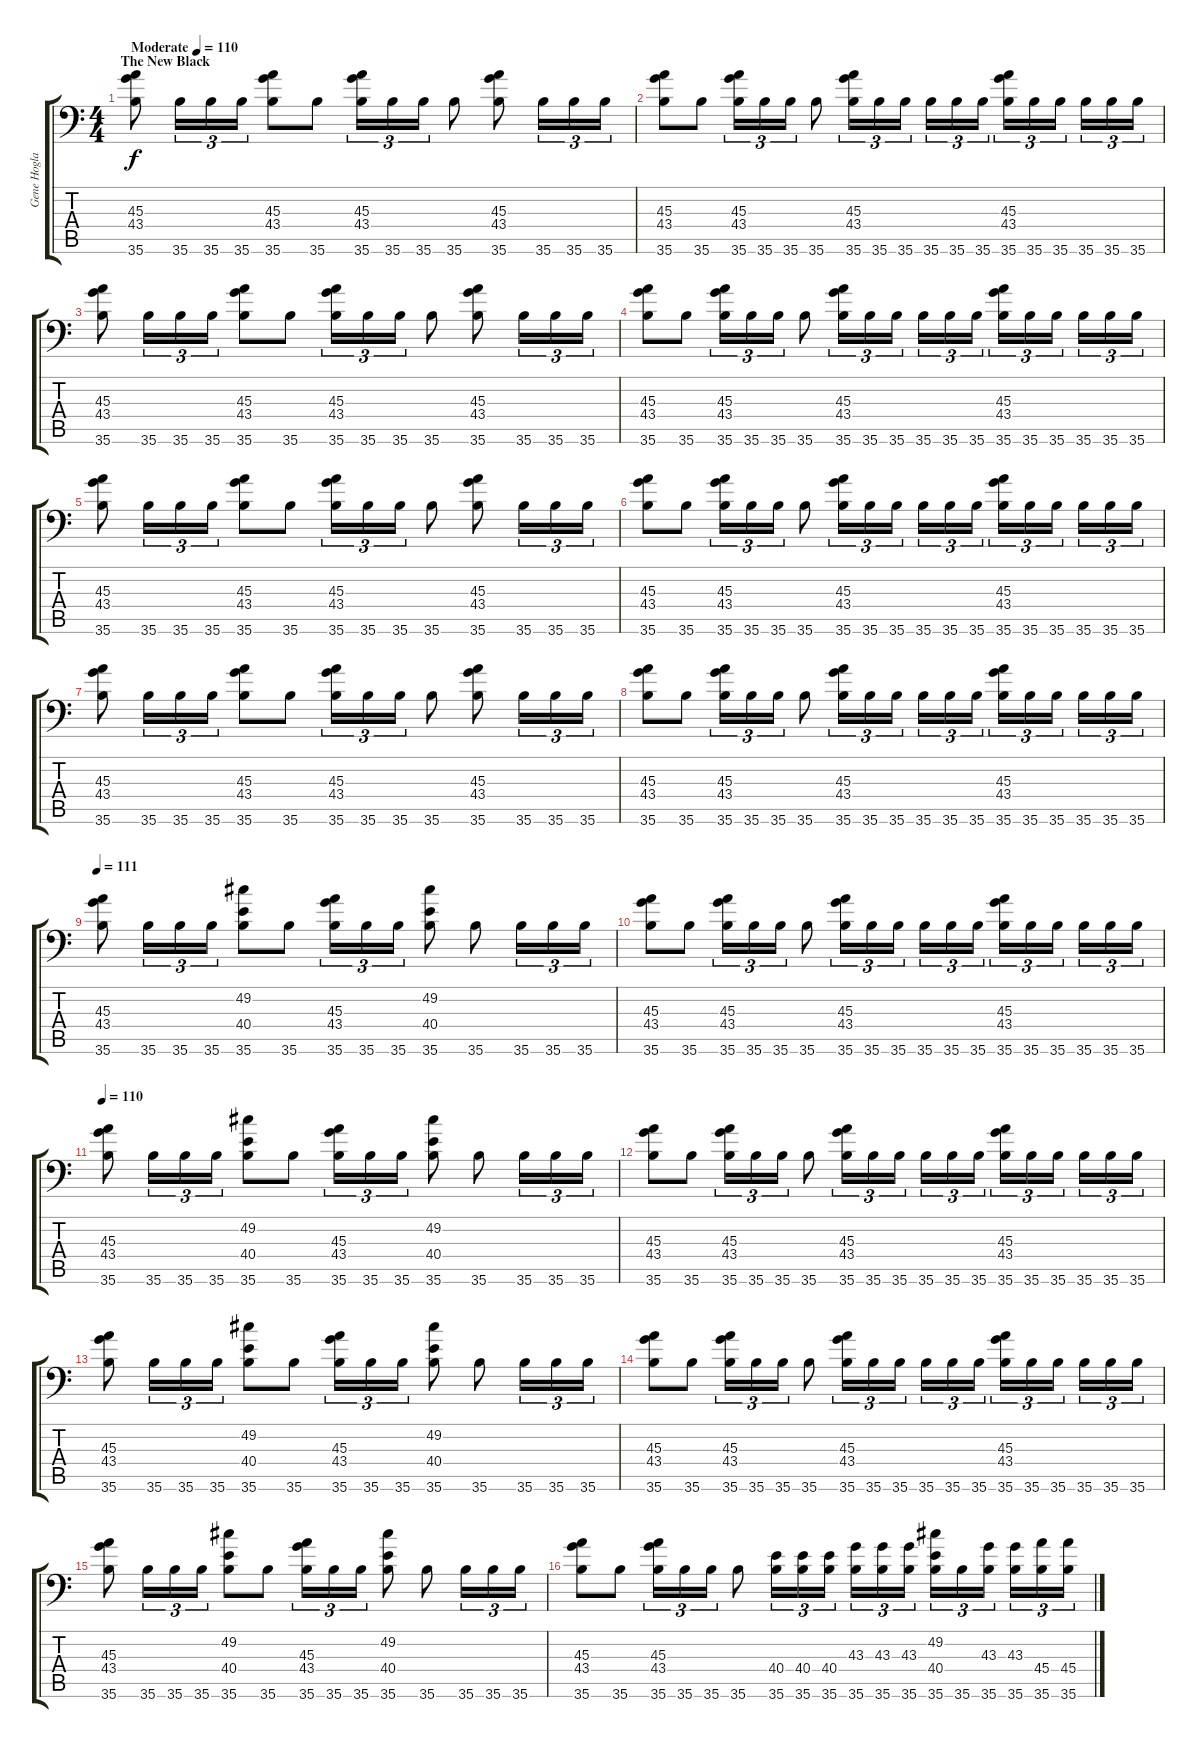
\track ("Gene Hoglan" "Gene Hogla") {instrument acousticgrandpiano}
\staff {score tabs}
\tuning (C-1 C-1 C-1 C-1 C-1 C-1) {hide}
\ts (4 4)
\section ("" "The New Black")
\tempo (110 "Moderate")
\clef f4
\ks c
(45.3 43.4 35.6).8{dy f instrument acousticgrandpiano} 35.6.16{tu (3 2)} 35.6.16{tu (3 2)} 35.6.16{tu (3 2)} (45.3 43.4 35.6).8 35.6.8 (45.3 43.4 35.6).16{tu (3 2)} 35.6.16{tu (3 2)} 35.6.16{tu (3 2)} 35.6.8 (45.3 43.4 35.6).8 35.6.16{tu (3 2)} 35.6.16{tu (3 2)} 35.6.16{tu (3 2)} |
\section ("" "")
(45.3 43.4 35.6).8 35.6.8 (45.3 43.4 35.6).16{tu (3 2)} 35.6.16{tu (3 2)} 35.6.16{tu (3 2)} 35.6.8 (45.3 43.4 35.6).16{tu (3 2)} 35.6.16{tu (3 2)} 35.6.16{tu (3 2)} 35.6.16{tu (3 2)} 35.6.16{tu (3 2)} 35.6.16{tu (3 2)} (45.3 43.4 35.6).16{tu (3 2)} 35.6.16{tu (3 2)} 35.6.16{tu (3 2)} 35.6.16{tu (3 2)} 35.6.16{tu (3 2)} 35.6.16{tu (3 2)} |
(45.3 43.4 35.6).8 35.6.16{tu (3 2)} 35.6.16{tu (3 2)} 35.6.16{tu (3 2)} (45.3 43.4 35.6).8 35.6.8 (45.3 43.4 35.6).16{tu (3 2)} 35.6.16{tu (3 2)} 35.6.16{tu (3 2)} 35.6.8 (45.3 43.4 35.6).8 35.6.16{tu (3 2)} 35.6.16{tu (3 2)} 35.6.16{tu (3 2)} |
(45.3 43.4 35.6).8 35.6.8 (45.3 43.4 35.6).16{tu (3 2)} 35.6.16{tu (3 2)} 35.6.16{tu (3 2)} 35.6.8 (45.3 43.4 35.6).16{tu (3 2)} 35.6.16{tu (3 2)} 35.6.16{tu (3 2)} 35.6.16{tu (3 2)} 35.6.16{tu (3 2)} 35.6.16{tu (3 2)} (45.3 43.4 35.6).16{tu (3 2)} 35.6.16{tu (3 2)} 35.6.16{tu (3 2)} 35.6.16{tu (3 2)} 35.6.16{tu (3 2)} 35.6.16{tu (3 2)} |
(45.3 43.4 35.6).8 35.6.16{tu (3 2)} 35.6.16{tu (3 2)} 35.6.16{tu (3 2)} (45.3 43.4 35.6).8 35.6.8 (45.3 43.4 35.6).16{tu (3 2)} 35.6.16{tu (3 2)} 35.6.16{tu (3 2)} 35.6.8 (45.3 43.4 35.6).8 35.6.16{tu (3 2)} 35.6.16{tu (3 2)} 35.6.16{tu (3 2)} |
(45.3 43.4 35.6).8 35.6.8 (45.3 43.4 35.6).16{tu (3 2)} 35.6.16{tu (3 2)} 35.6.16{tu (3 2)} 35.6.8 (45.3 43.4 35.6).16{tu (3 2)} 35.6.16{tu (3 2)} 35.6.16{tu (3 2)} 35.6.16{tu (3 2)} 35.6.16{tu (3 2)} 35.6.16{tu (3 2)} (45.3 43.4 35.6).16{tu (3 2)} 35.6.16{tu (3 2)} 35.6.16{tu (3 2)} 35.6.16{tu (3 2)} 35.6.16{tu (3 2)} 35.6.16{tu (3 2)} |
(45.3 43.4 35.6).8 35.6.16{tu (3 2)} 35.6.16{tu (3 2)} 35.6.16{tu (3 2)} (45.3 43.4 35.6).8 35.6.8 (45.3 43.4 35.6).16{tu (3 2)} 35.6.16{tu (3 2)} 35.6.16{tu (3 2)} 35.6.8 (45.3 43.4 35.6).8 35.6.16{tu (3 2)} 35.6.16{tu (3 2)} 35.6.16{tu (3 2)} |
(45.3 43.4 35.6).8 35.6.8 (45.3 43.4 35.6).16{tu (3 2)} 35.6.16{tu (3 2)} 35.6.16{tu (3 2)} 35.6.8 (45.3 43.4 35.6).16{tu (3 2)} 35.6.16{tu (3 2)} 35.6.16{tu (3 2)} 35.6.16{tu (3 2)} 35.6.16{tu (3 2)} 35.6.16{tu (3 2)} (45.3 43.4 35.6).16{tu (3 2)} 35.6.16{tu (3 2)} 35.6.16{tu (3 2)} 35.6.16{tu (3 2)} 35.6.16{tu (3 2)} 35.6.16{tu (3 2)} |
\tempo 111
(45.3 43.4 35.6).8 35.6.16{tu (3 2)} 35.6.16{tu (3 2)} 35.6.16{tu (3 2)} (49.2 40.4 35.6).8 35.6.8 (45.3 43.4 35.6).16{tu (3 2)} 35.6.16{tu (3 2)} 35.6.16{tu (3 2)} (49.2 40.4 35.6).8 35.6.8 35.6.16{tu (3 2)} 35.6.16{tu (3 2)} 35.6.16{tu (3 2)} |
(45.3 43.4 35.6).8 35.6.8 (45.3 43.4 35.6).16{tu (3 2)} 35.6.16{tu (3 2)} 35.6.16{tu (3 2)} 35.6.8 (45.3 43.4 35.6).16{tu (3 2)} 35.6.16{tu (3 2)} 35.6.16{tu (3 2)} 35.6.16{tu (3 2)} 35.6.16{tu (3 2)} 35.6.16{tu (3 2)} (45.3 43.4 35.6).16{tu (3 2)} 35.6.16{tu (3 2)} 35.6.16{tu (3 2)} 35.6.16{tu (3 2)} 35.6.16{tu (3 2)} 35.6.16{tu (3 2)} |
\tempo 110
(45.3 43.4 35.6).8 35.6.16{tu (3 2)} 35.6.16{tu (3 2)} 35.6.16{tu (3 2)} (49.2 40.4 35.6).8 35.6.8 (45.3 43.4 35.6).16{tu (3 2)} 35.6.16{tu (3 2)} 35.6.16{tu (3 2)} (49.2 40.4 35.6).8 35.6.8 35.6.16{tu (3 2)} 35.6.16{tu (3 2)} 35.6.16{tu (3 2)} |
(45.3 43.4 35.6).8 35.6.8 (45.3 43.4 35.6).16{tu (3 2)} 35.6.16{tu (3 2)} 35.6.16{tu (3 2)} 35.6.8 (45.3 43.4 35.6).16{tu (3 2)} 35.6.16{tu (3 2)} 35.6.16{tu (3 2)} 35.6.16{tu (3 2)} 35.6.16{tu (3 2)} 35.6.16{tu (3 2)} (45.3 43.4 35.6).16{tu (3 2)} 35.6.16{tu (3 2)} 35.6.16{tu (3 2)} 35.6.16{tu (3 2)} 35.6.16{tu (3 2)} 35.6.16{tu (3 2)} |
(45.3 43.4 35.6).8 35.6.16{tu (3 2)} 35.6.16{tu (3 2)} 35.6.16{tu (3 2)} (49.2 40.4 35.6).8 35.6.8 (45.3 43.4 35.6).16{tu (3 2)} 35.6.16{tu (3 2)} 35.6.16{tu (3 2)} (49.2 40.4 35.6).8 35.6.8 35.6.16{tu (3 2)} 35.6.16{tu (3 2)} 35.6.16{tu (3 2)} |
(45.3 43.4 35.6).8 35.6.8 (45.3 43.4 35.6).16{tu (3 2)} 35.6.16{tu (3 2)} 35.6.16{tu (3 2)} 35.6.8 (45.3 43.4 35.6).16{tu (3 2)} 35.6.16{tu (3 2)} 35.6.16{tu (3 2)} 35.6.16{tu (3 2)} 35.6.16{tu (3 2)} 35.6.16{tu (3 2)} (45.3 43.4 35.6).16{tu (3 2)} 35.6.16{tu (3 2)} 35.6.16{tu (3 2)} 35.6.16{tu (3 2)} 35.6.16{tu (3 2)} 35.6.16{tu (3 2)} |
(45.3 43.4 35.6).8 35.6.16{tu (3 2)} 35.6.16{tu (3 2)} 35.6.16{tu (3 2)} (49.2 40.4 35.6).8 35.6.8 (45.3 43.4 35.6).16{tu (3 2)} 35.6.16{tu (3 2)} 35.6.16{tu (3 2)} (49.2 40.4 35.6).8 35.6.8 35.6.16{tu (3 2)} 35.6.16{tu (3 2)} 35.6.16{tu (3 2)} |
(45.3 43.4 35.6).8 35.6.8 (45.3 43.4 35.6).16{tu (3 2)} 35.6.16{tu (3 2)} 35.6.16{tu (3 2)} 35.6.8 (40.4 35.6).16{tu (3 2)} (40.4 35.6).16{tu (3 2)} (40.4 35.6).16{tu (3 2)} (43.3 35.6).16{tu (3 2)} (43.3 35.6).16{tu (3 2)} (43.3 35.6).16{tu (3 2)} (49.2 40.4 35.6).16{tu (3 2)} 35.6.16{tu (3 2)} (43.3 35.6).16{tu (3 2)} (43.3 35.6).16{tu (3 2)} (45.4 35.6).16{tu (3 2)} (45.4 35.6).16{tu (3 2)}
